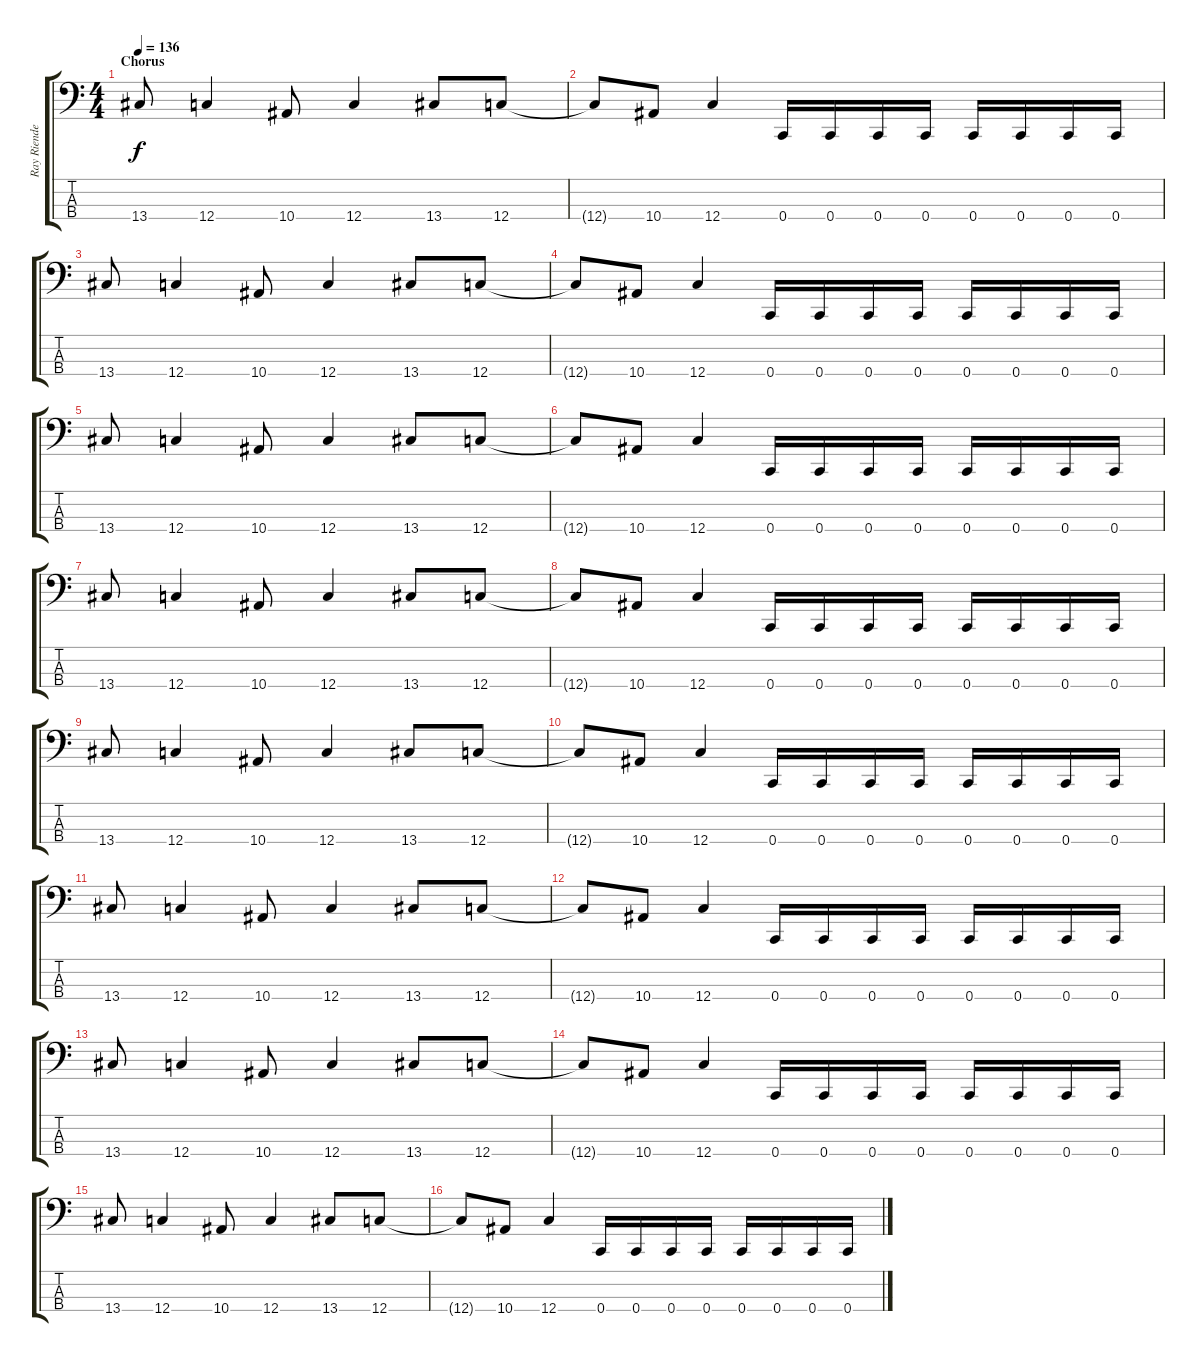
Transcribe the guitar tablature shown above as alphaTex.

\track ("Ray Riendeau" "Ray Riende") {instrument electricbassfinger}
\staff {score tabs}
\tuning (F2 C2 G1 C1) {hide}
\ts (4 4)
\section ("" "Chorus")
\tempo 136
\clef f4
\ks c
13.4.8{dy f} 12.4.4 10.4.8 12.4.4 13.4.8 12.4.8 |
12.4{t}.8 10.4.8 12.4.4 0.4.16 0.4.16 0.4.16 0.4.16 0.4.16 0.4.16 0.4.16 0.4.16 |
13.4.8 12.4.4 10.4.8 12.4.4 13.4.8 12.4.8 |
12.4{t}.8 10.4.8 12.4.4 0.4.16 0.4.16 0.4.16 0.4.16 0.4.16 0.4.16 0.4.16 0.4.16 |
13.4.8 12.4.4 10.4.8 12.4.4 13.4.8 12.4.8 |
12.4{t}.8 10.4.8 12.4.4 0.4.16 0.4.16 0.4.16 0.4.16 0.4.16 0.4.16 0.4.16 0.4.16 |
13.4.8 12.4.4 10.4.8 12.4.4 13.4.8 12.4.8 |
12.4{t}.8 10.4.8 12.4.4 0.4.16 0.4.16 0.4.16 0.4.16 0.4.16 0.4.16 0.4.16 0.4.16 |
13.4.8 12.4.4 10.4.8 12.4.4 13.4.8 12.4.8 |
12.4{t}.8 10.4.8 12.4.4 0.4.16 0.4.16 0.4.16 0.4.16 0.4.16 0.4.16 0.4.16 0.4.16 |
13.4.8 12.4.4 10.4.8 12.4.4 13.4.8 12.4.8 |
12.4{t}.8 10.4.8 12.4.4 0.4.16 0.4.16 0.4.16 0.4.16 0.4.16 0.4.16 0.4.16 0.4.16 |
13.4.8 12.4.4 10.4.8 12.4.4 13.4.8 12.4.8 |
12.4{t}.8 10.4.8 12.4.4 0.4.16 0.4.16 0.4.16 0.4.16 0.4.16 0.4.16 0.4.16 0.4.16 |
13.4.8 12.4.4 10.4.8 12.4.4 13.4.8 12.4.8 |
12.4{t}.8 10.4.8 12.4.4 0.4.16 0.4.16 0.4.16 0.4.16 0.4.16 0.4.16 0.4.16 0.4.16
